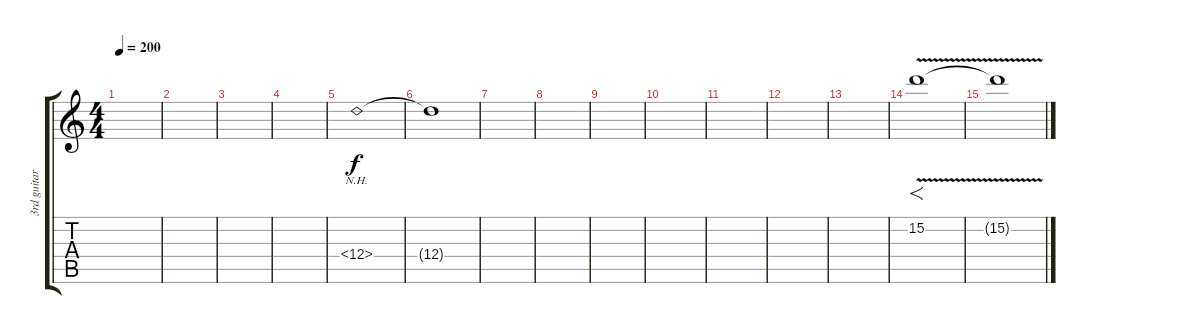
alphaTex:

\track ("3rd guitar" "3rd guitar") {instrument distortionguitar}
\staff {score tabs}
\tuning (E4 B3 G3 D3 A2 E2) {hide}
\ts (4 4)
\tempo 200
\clef g2
\ks c
|
|
|
|
12.4{nh}.1 |
12.4{t}.1 |
|
|
|
|
|
|
|
15.2{v}.1{f} |
15.2{t}.1
